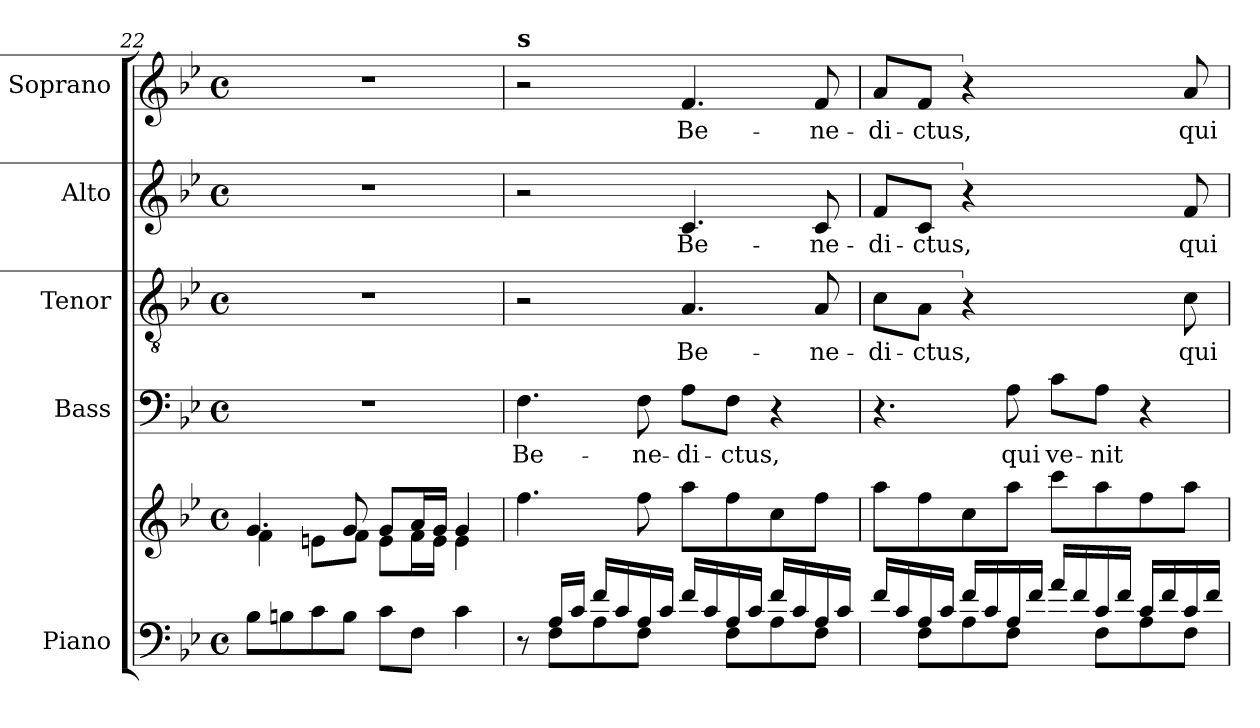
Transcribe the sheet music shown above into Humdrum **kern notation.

**kern	**kern	**dynam	**kern	**text	**kern	**text	**kern	**text	**kern	**text
*part5	*part5	*part5	*part4	*part4	*part3	*part3	*part2	*part2	*part1	*part1
*staff6	*staff5	*staff5/6	*staff4	*staff4	*staff3	*staff3	*staff2	*staff2	*staff1	*staff1
*I"Piano	*	*	*I"Bass	*	*I"Tenor	*	*I"Alto	*	*I"Soprano	*
*I'Pno.	*	*	*I'B.	*	*I'T.	*	*I'A.	*	*I'S.	*
!!LO:LB:g=z
*clefF4	*clefG2	*	*clefF4	*	*clefGv2	*	*clefG2	*	*clefG2	*
*k[b-e-]	*k[b-e-]	*	*k[b-e-]	*	*k[b-e-]	*	*k[b-e-]	*	*k[b-e-]	*
*B-:	*B-:	*	*B-:	*	*B-:	*	*B-:	*	*B-:	*
*M4/4	*M4/4	*	*M4/4	*	*M4/4	*	*M4/4	*	*M4/4	*
*met(c)	*met(c)	*	*met(c)	*	*met(c)	*	*met(c)	*	*met(c)	*
=22	=22	=22	=22	=22	=22	=22	=22	=22	=22	=22
*	*^	*	*	*	*	*	*	*	*	*
8B-\L	4.g/	4f\	.	1r	.	1r	.	1r	.	1r	.
8Bn\	.	.	.	.	.	.	.	.	.	.	.
8c\	.	8en\L	.	.	.	.	.	.	.	.	.
8B\J	8g/	8f\J	.	.	.	.	.	.	.	.	.
8c\L	8g/L	8e\L	.	.	.	.	.	.	.	.	.
8F\J	16a/L	16f\L	.	.	.	.	.	.	.	.	.
.	16g/JJ	16e\JJ	.	.	.	.	.	.	.	.	.
4c\	4g/	4e\	.	.	.	.	.	.	.	.	.
=23	=23	=23	=23	=23	=23	=23	=23	=23	=23	=23	=23
*^	*	*	*	*	*	*	*	*	*	*	*
!	!	!	!	!	!	!	!	!	!	!	!LO:TX:a:B:t=s	!
!	!	!	!	!LO:DY:a=2	!	!LO:LY:b	!	!	!	!	!	!
!	!	!	!	!LO:DY:n=1:a	!	!	!	!	!	!	!	!
*	*	*v	*v	*	*	*	*	*	*	*	*	*
8r	8ryy	4.ff\	mf mf	4.F\	Be-	2r	.	2r	.	2r	.
16A/LL	8F\L	.	.	.	.	.	.	.	.	.	.
16c/JJ	.	.	.	.	.	.	.	.	.	.	.
16f/LL	8A\	.	.	.	.	.	.	.	.	.	.
16c/	.	.	.	.	.	.	.	.	.	.	.
!	!	!	!	!	!LO:LY:b	!	!	!	!	!	!
16A/	8F\J	8ff\	.	8F\	-ne-	.	.	.	.	.	.
16c/JJ	.	.	.	.	.	.	.	.	.	.	.
!	!	!	!	!	!LO:LY:b	!	!LO:LY:b	!	!LO:LY:b	!	!LO:LY:b
16f/LL	8ryy	8aa\L	.	8A\L	-di-	4.A/	Be-	4.c/	Be-	4.f/	Be-
16c/	.	.	.	.	.	.	.	.	.	.	.
!	!	!	!	!	!LO:LY:b	!	!	!	!	!	!
16A/	8F\L	8ff\	.	8F\J	-ctus,	.	.	.	.	.	.
16c/JJ	.	.	.	.	.	.	.	.	.	.	.
16f/LL	8A\	8cc\	.	4r	.	.	.	.	.	.	.
16c/	.	.	.	.	.	.	.	.	.	.	.
!	!	!	!	!	!	!	!LO:LY:b	!	!LO:LY:b	!	!LO:LY:b
16A/	8F\J	8ff\J	.	.	.	8A/	-ne-	8c/	-ne-	8f/	-ne-
16c/JJ	.	.	.	.	.	.	.	.	.	.	.
=24	=24	=24	=24	=24	=24	=24	=24	=24	=24	=24	=24
!	!	!	!	!	!	!	!LO:LY:b	!	!LO:LY:b	!	!LO:LY:b
16f/LL	8ryy	8aa\L	.	4.r	.	8c\L	-di-	8f/L	-di-	8a/L	-di-
16c/	.	.	.	.	.	.	.	.	.	.	.
!	!	!	!	!	!	!	!LO:LY:b	!	!LO:LY:b	!	!LO:LY:b
16A/	8F\L	8ff\	.	.	.	8A\J	ctus,	8c/J	-ctus,	8f/J	-ctus,
16c/JJ	.	.	.	.	.	.	.	.	.	.	.
!	!	!	!	!	!	!LO:N:vis=2.	!	!LO:N:vis=2.	!	!LO:N:vis=2.	!
16f/LL	8A\	8cc\	.	.	.	8%5r	.	8%5r	.	8%5r	.
16c/	.	.	.	.	.	.	.	.	.	.	.
!	!	!	!	!	!LO:LY:b	!	!	!	!	!	!
16A/	8F\J	8aa\J	.	8A\	qui	.	.	.	.	.	.
16f/JJ	.	.	.	.	.	.	.	.	.	.	.
!	!	!	!	!	!LO:LY:b	!	!	!	!	!	!
16a/LL	8ryy	8ccc\L	.	8c\L	ve-	.	.	.	.	.	.
16f/	.	.	.	.	.	.	.	.	.	.	.
!	!	!	!	!	!LO:LY:b	!	!	!	!	!	!
16c/	8F\L	8aa\	.	8A\J	-nit	.	.	.	.	.	.
16f/JJ	.	.	.	.	.	.	.	.	.	.	.
16c/LL	8A\	8ff\	.	4r	.	.	.	.	.	.	.
16f/	.	.	.	.	.	.	.	.	.	.	.
!	!	!	!	!	!	!	!LO:LY:b	!	!LO:LY:b	!	!LO:LY:b
16c/	8F\J	8aa\J	.	.	.	8c\	qui	8f/	qui	8a/	qui
16f/JJ	.	.	.	.	.	.	.	.	.	.	.
*v	*v	*	*	*	*	*	*	*	*	*	*
=	=	=	=	=	=	=	=	=	=	=
*-	*-	*-	*-	*-	*-	*-	*-	*-	*-	*-
